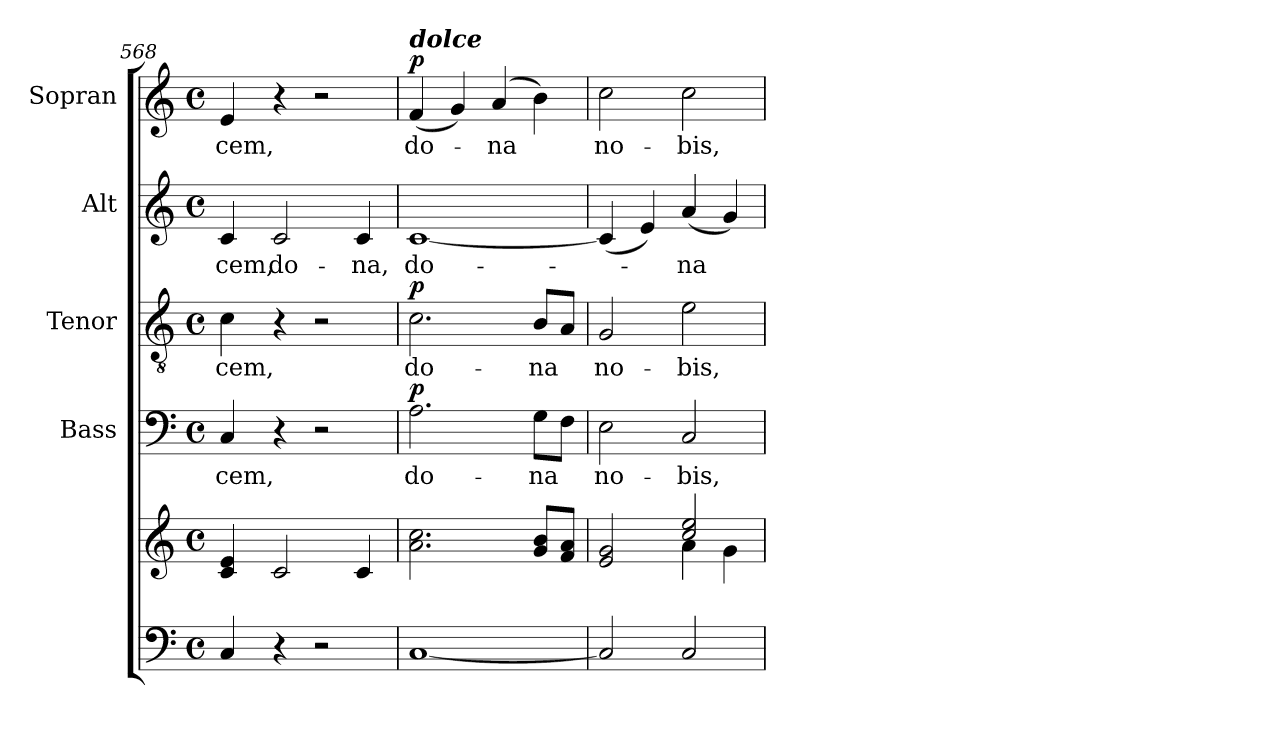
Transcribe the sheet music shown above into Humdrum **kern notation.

**kern	**kern	**kern	**text	**dynam	**kern	**text	**dynam	**kern	**text	**kern	**text	**dynam
*part5	*part5	*part4	*part4	*part4	*part3	*part3	*part3	*part2	*part2	*part1	*part1	*part1
*staff6	*staff5	*staff4	*staff4	*staff4	*staff3	*staff3	*staff3	*staff2	*staff2	*staff1	*staff1	*staff1
*	*	*I"Bass	*	*	*I"Tenor	*	*	*I"Alt	*	*I"Sopran	*	*
*	*	*I'B.	*	*	*I'T.	*	*	*I'A.	*	*I'S.	*	*
*clefF4	*clefG2	*clefF4	*	*	*clefGv2	*	*	*clefG2	*	*clefG2	*	*
*k[]	*k[]	*k[]	*	*	*k[]	*	*	*k[]	*	*k[]	*	*
*C:	*C:	*C:	*	*	*C:	*	*	*C:	*	*C:	*	*
*M4/4	*M4/4	*M4/4	*	*	*M4/4	*	*	*M4/4	*	*M4/4	*	*
*met(c)	*met(c)	*met(c)	*	*	*met(c)	*	*	*met(c)	*	*met(c)	*	*
=568	=568	=568	=568	=568	=568	=568	=568	=568	=568	=568	=568	=568
!	!	!	!LO:LY:b	!	!	!LO:LY:b	!	!	!LO:LY:b	!	!LO:LY:b	!
4C/	4c/ 4e/	4C/	-cem,	.	4c\	-cem,	.	4c/	-cem,	4e/	-cem,	.
!	!	!	!	!	!	!	!	!	!LO:LY:b	!	!	!
4r	2c/	4r	.	.	4r	.	.	2c/	do-	4r	.	.
2r	.	2r	.	.	2r	.	.	.	.	2r	.	.
!	!	!	!	!	!	!	!	!	!LO:LY:b	!	!	!
.	4c/	.	.	.	.	.	.	4c/	-na,	.	.	.
!!LO:LB:g=z
=569	=569	=569	=569	=569	=569	=569	=569	=569	=569	=569	=569	=569
!	!	!	!	!	!	!	!	!	!	!LO:TX:a:Bi:t=dolce	!	!
!	!	!	!LO:LY:b	!LO:DY:a	!	!LO:LY:b	!LO:DY:a	!	!LO:LY:b	!	!LO:LY:b	!LO:DY:a
[1C	2.a\ 2.cc\	2.A\	do-	p	2.c\	do-	p	[1c	do-	(<4f/	do-	p
.	.	.	.	.	.	.	.	.	.	4g/)	.	.
!	!	!	!	!	!	!	!	!	!	!	!LO:LY:b	!
.	.	.	.	.	.	.	.	.	.	(4a/	-na	.
!	!	!	!LO:LY:b	!	!	!LO:LY:b	!	!	!	!	!	!
.	8g/ 8b/L	8G\L	-na	.	8B/L	-na	.	.	.	4b\)	.	.
.	8f/ 8a/J	8F\J	.	.	8A/J	.	.	.	.	.	.	.
=570	=570	=570	=570	=570	=570	=570	=570	=570	=570	=570	=570	=570
*	*^	*	*	*	*	*	*	*	*	*	*	*
!	!	!	!	!LO:LY:b	!	!	!LO:LY:b	!	!	!	!	!LO:LY:b	!
2C/]	2e/ 2g/	2ryy	2E\	no-	.	2G/	no-	.	(<4c/]	.	2cc\	no-	.
.	.	.	.	.	.	.	.	.	4e/)	.	.	.	.
!	!	!	!	!LO:LY:b	!	!	!LO:LY:b	!	!	!LO:LY:b	!	!LO:LY:b	!
2C/	2cc/ 2ee/	4a\	2C/	-bis,	.	2e\	-bis,	.	(<4a/	-na	2cc\	-bis,	.
.	.	4g\	.	.	.	.	.	.	4g/)	.	.	.	.
*	*v	*v	*	*	*	*	*	*	*	*	*	*	*
=	=	=	=	=	=	=	=	=	=	=	=	=
*-	*-	*-	*-	*-	*-	*-	*-	*-	*-	*-	*-	*-
